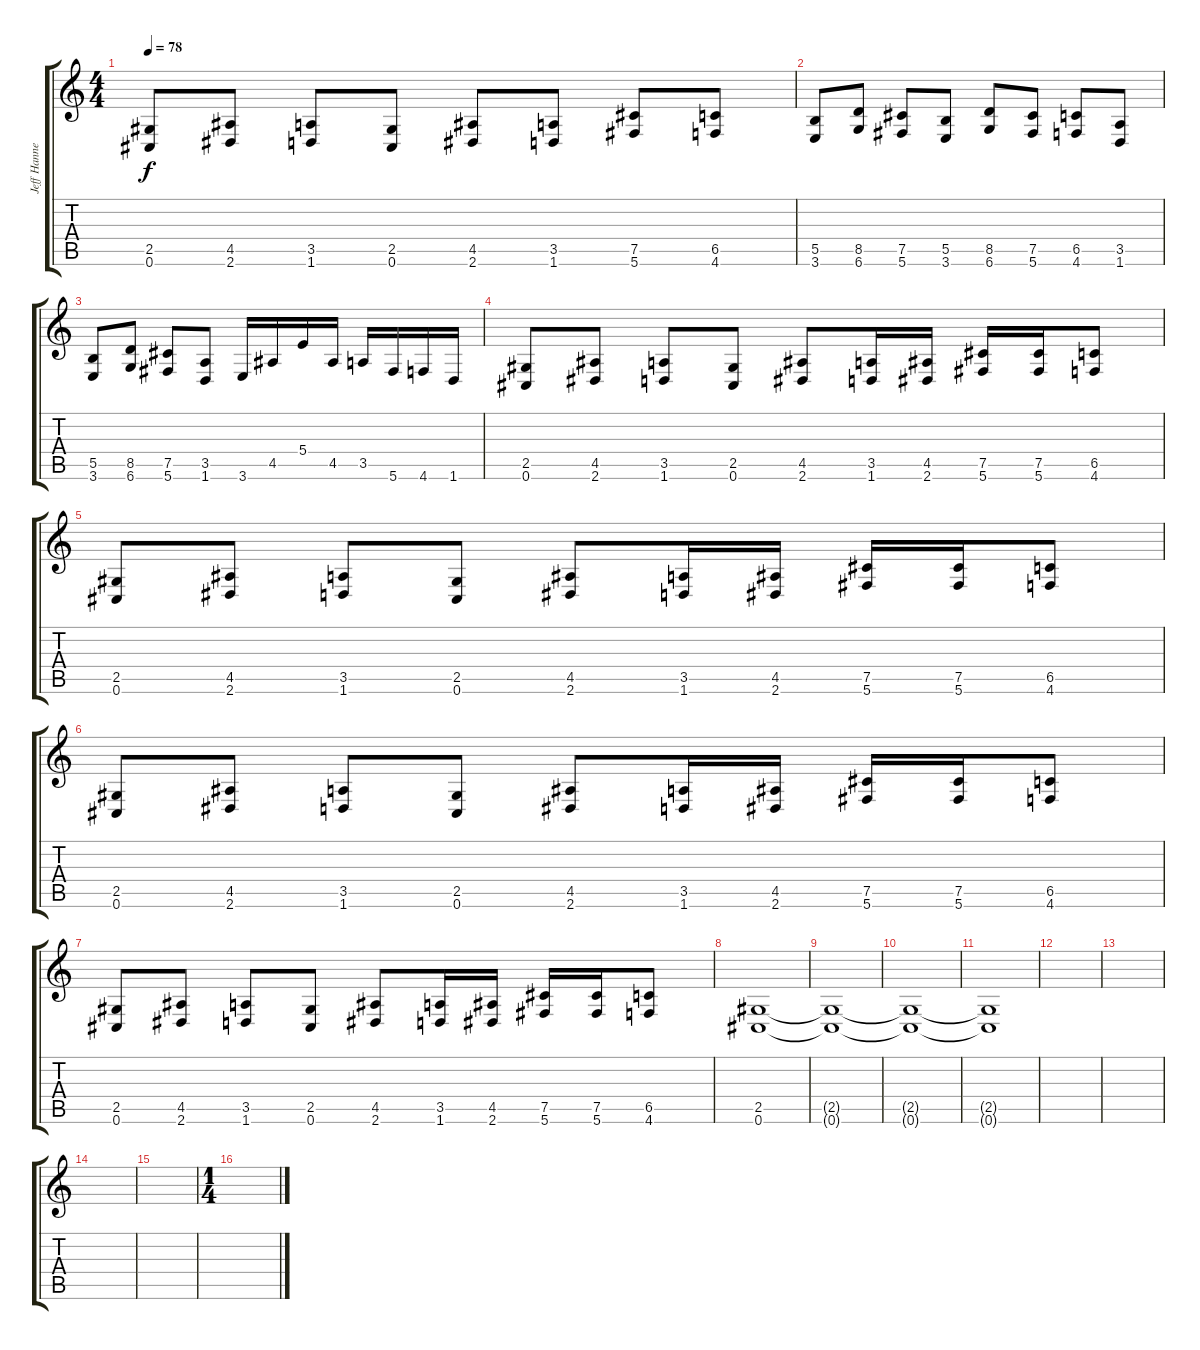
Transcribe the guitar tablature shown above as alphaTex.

\track ("Jeff Hanneman" "Jeff Hanne") {instrument distortionguitar}
\staff {score tabs}
\tuning (Db4 Ab3 E3 B2 Gb2 Db2) {hide}
\ts (4 4)
\tempo 78
\clef g2
\ks c
(2.5 0.6).8{dy f} (4.5 2.6).8 (3.5 1.6).8 (2.5 0.6).8 (4.5 2.6).8 (3.5 1.6).8 (7.5 5.6).8 (6.5 4.6).8 |
(5.5 3.6).8 (8.5 6.6).8 (7.5 5.6).8 (5.5 3.6).8 (8.5 6.6).8 (7.5 5.6).8 (6.5 4.6).8 (3.5 1.6).8 |
(5.5 3.6).8 (8.5 6.6).8 (7.5 5.6).8 (3.5 1.6).8 3.6.16 4.5.16 5.4.16 4.5.16 3.5.16 5.6.16 4.6.16 1.6.16 |
(2.5 0.6).8 (4.5 2.6).8 (3.5 1.6).8 (2.5 0.6).8 (4.5 2.6).8 (3.5 1.6).16 (4.5 2.6).16 (7.5 5.6).16 (7.5 5.6).16 (6.5 4.6).8 |
(2.5 0.6).8 (4.5 2.6).8 (3.5 1.6).8 (2.5 0.6).8 (4.5 2.6).8 (3.5 1.6).16 (4.5 2.6).16 (7.5 5.6).16 (7.5 5.6).16 (6.5 4.6).8 |
(2.5 0.6).8 (4.5 2.6).8 (3.5 1.6).8 (2.5 0.6).8 (4.5 2.6).8 (3.5 1.6).16 (4.5 2.6).16 (7.5 5.6).16 (7.5 5.6).16 (6.5 4.6).8 |
(2.5 0.6).8 (4.5 2.6).8 (3.5 1.6).8 (2.5 0.6).8 (4.5 2.6).8 (3.5 1.6).16 (4.5 2.6).16 (7.5 5.6).16 (7.5 5.6).16 (6.5 4.6).8 |
(2.5 0.6).1{volume 0} |
(2.5{t} 0.6{t}).1 |
(2.5{t} 0.6{t}).1 |
(2.5{t} 0.6{t}).1 |
|
|
|
|
\ts (1 4)
